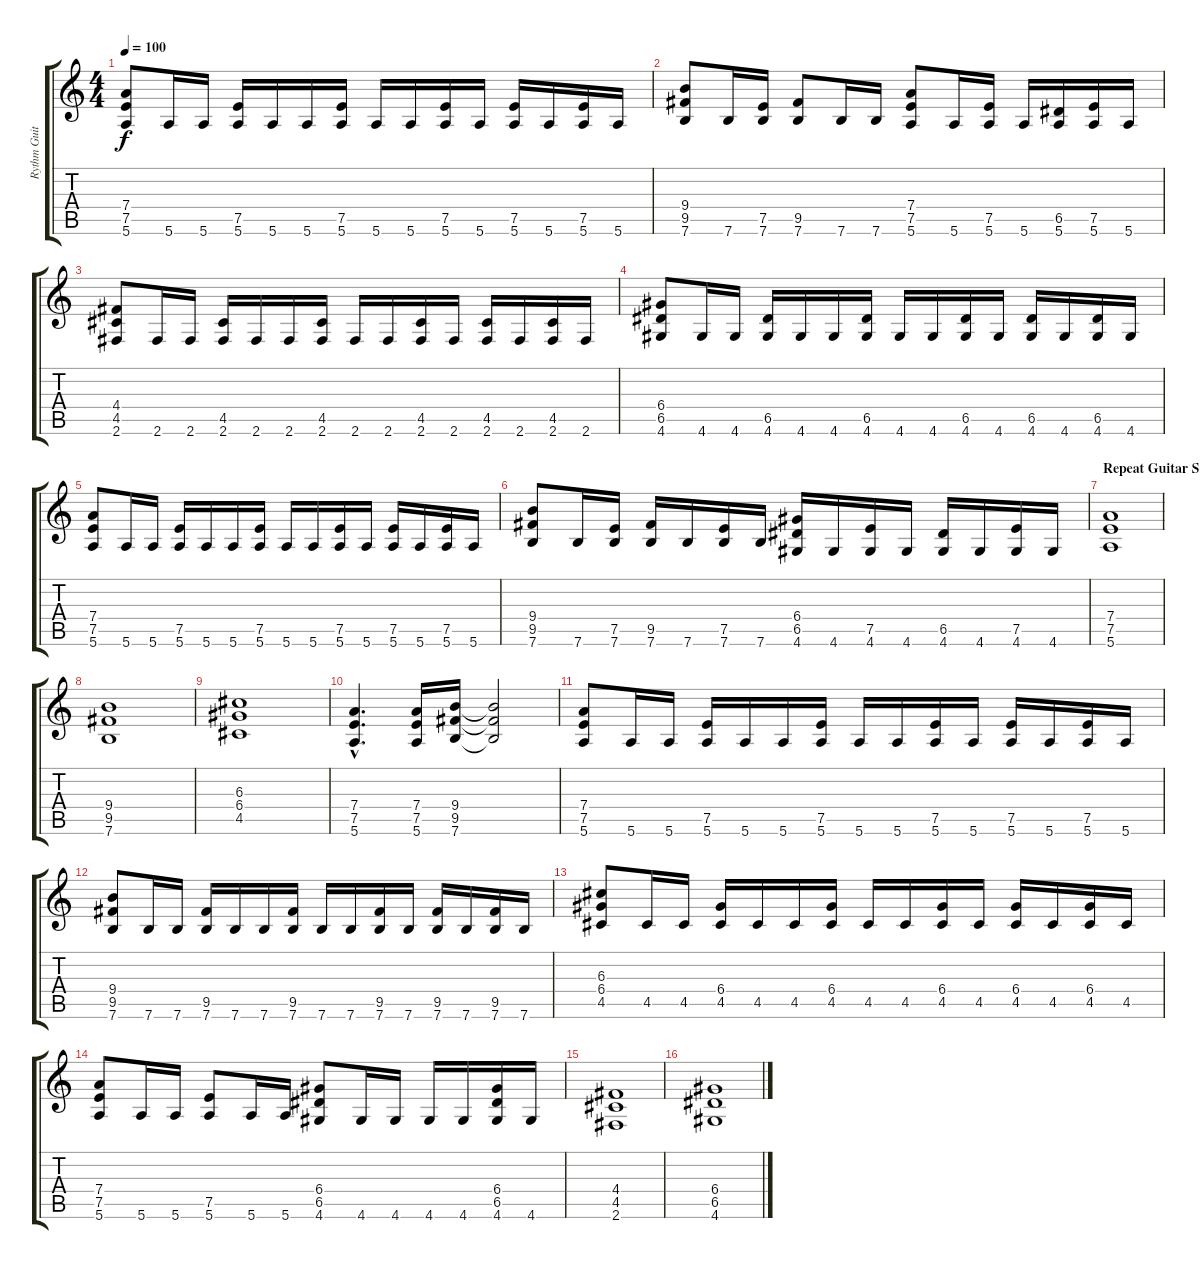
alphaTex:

\track ("Rythm Guitar" "Rythm Guit") {instrument distortionguitar}
\staff {score tabs}
\tuning (E4 B3 G3 D3 A2 E2) {hide}
\ts (4 4)
\tempo 100
\clef g2
\ks c
(7.4 7.5 5.6).8{dy f} 5.6.16 5.6.16 (7.5 5.6).16 5.6.16 5.6.16 (7.5 5.6).16 5.6.16 5.6.16 (7.5 5.6).16 5.6.16 (7.5 5.6).16 5.6.16 (7.5 5.6).16 5.6.16 |
(9.4 9.5 7.6).8 7.6.16 (7.5 7.6).16 (9.5 7.6).8 7.6.16 7.6.16 (7.4 7.5 5.6).8 5.6.16 (7.5 5.6).16 5.6.16 (6.5 5.6).16 (7.5 5.6).16 5.6.16 |
(4.4 4.5 2.6).8 2.6.16 2.6.16 (4.5 2.6).16 2.6.16 2.6.16 (4.5 2.6).16 2.6.16 2.6.16 (4.5 2.6).16 2.6.16 (4.5 2.6).16 2.6.16 (4.5 2.6).16 2.6.16 |
(6.4 6.5 4.6).8 4.6.16 4.6.16 (6.5 4.6).16 4.6.16 4.6.16 (6.5 4.6).16 4.6.16 4.6.16 (6.5 4.6).16 4.6.16 (6.5 4.6).16 4.6.16 (6.5 4.6).16 4.6.16 |
(7.4 7.5 5.6).8 5.6.16 5.6.16 (7.5 5.6).16 5.6.16 5.6.16 (7.5 5.6).16 5.6.16 5.6.16 (7.5 5.6).16 5.6.16 (7.5 5.6).16 5.6.16 (7.5 5.6).16 5.6.16 |
(9.4 9.5 7.6).8 7.6.16 (7.5 7.6).16 (9.5 7.6).16 7.6.16 (7.5 7.6).16 7.6.16 (6.4 6.5 4.6).16 4.6.16 (7.5 4.6).16 4.6.16 (6.5 4.6).16 4.6.16 (7.5 4.6).16 4.6.16 |
\section ("" "Repeat Guitar Solo")
(7.4 7.5 5.6).1 |
(9.4 9.5 7.6).1 |
(6.3 6.4 4.5).1 |
(7.4{hac} 7.5{hac} 5.6{hac}).4{d} (7.4 7.5 5.6).16 (9.4 9.5 7.6).16 (9.4{t} 9.5{t} 7.6{t}).2 |
(7.4 7.5 5.6).8 5.6.16 5.6.16 (7.5 5.6).16 5.6.16 5.6.16 (7.5 5.6).16 5.6.16 5.6.16 (7.5 5.6).16 5.6.16 (7.5 5.6).16 5.6.16 (7.5 5.6).16 5.6.16 |
(9.4 9.5 7.6).8 7.6.16 7.6.16 (9.5 7.6).16 7.6.16 7.6.16 (9.5 7.6).16 7.6.16 7.6.16 (9.5 7.6).16 7.6.16 (9.5 7.6).16 7.6.16 (9.5 7.6).16 7.6.16 |
(6.3 6.4 4.5).8 4.5.16 4.5.16 (6.4 4.5).16 4.5.16 4.5.16 (6.4 4.5).16 4.5.16 4.5.16 (6.4 4.5).16 4.5.16 (6.4 4.5).16 4.5.16 (6.4 4.5).16 4.5.16 |
(7.4 7.5 5.6).8 5.6.16 5.6.16 (7.5 5.6).8 5.6.16 5.6.16 (6.4 6.5 4.6).8 4.6.16 4.6.16 4.6.16 4.6.16 (6.4 6.5 4.6).16 4.6.16 |
(4.4 4.5 2.6).1 |
(6.4 6.5 4.6).1
